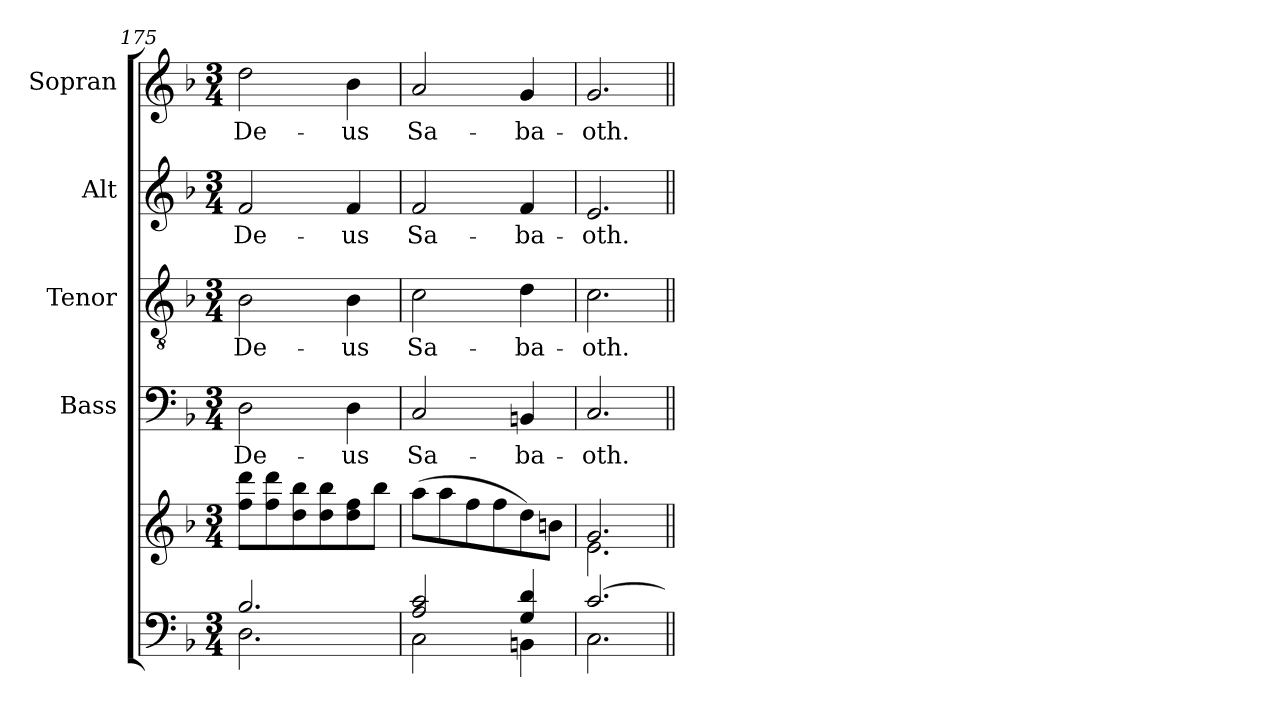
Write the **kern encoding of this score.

**kern	**kern	**kern	**text	**kern	**text	**kern	**text	**kern	**text
*part5	*part5	*part4	*part4	*part3	*part3	*part2	*part2	*part1	*part1
*staff6	*staff5	*staff4	*staff4	*staff3	*staff3	*staff2	*staff2	*staff1	*staff1
*	*	*I"Bass	*	*I"Tenor	*	*I"Alt	*	*I"Sopran	*
*	*	*I'B.	*	*I'T.	*	*I'A.	*	*I'S.	*
*clefF4	*clefG2	*clefF4	*	*clefGv2	*	*clefG2	*	*clefG2	*
*k[b-]	*k[b-]	*k[b-]	*	*k[b-]	*	*k[b-]	*	*k[b-]	*
*F:	*F:	*F:	*	*F:	*	*F:	*	*F:	*
*M3/4	*M3/4	*M3/4	*	*M3/4	*	*M3/4	*	*M3/4	*
=175	=175	=175	=175	=175	=175	=175	=175	=175	=175
*^	*	*	*	*	*	*	*	*	*
!	!	!	!	!LO:LY:b	!	!LO:LY:b	!	!LO:LY:b	!	!LO:LY:b
2.B-/	2.D\	8ff\ 8ddd\L	2D\	De-	2B-\	De-	2f/	De-	2dd\	De-
.	.	8ff\ 8ddd\	.	.	.	.	.	.	.	.
.	.	8dd\ 8bb-\	.	.	.	.	.	.	.	.
.	.	8dd\ 8bb-\	.	.	.	.	.	.	.	.
!	!	!	!	!LO:LY:b	!	!LO:LY:b	!	!LO:LY:b	!	!LO:LY:b
.	.	8dd\ 8ff\	4D\	-us	4B-\	-us	4f/	-us	4b-\	-us
.	.	8bb-\J	.	.	.	.	.	.	.	.
!!LO:LB:g=z
=176	=176	=176	=176	=176	=176	=176	=176	=176	=176	=176
!	!	!	!	!LO:LY:b	!	!LO:LY:b	!	!LO:LY:b	!	!LO:LY:b
2A/ 2c/	2C\	(>8aa\L	2C/	Sa-	2c\	Sa-	2f/	Sa-	2a/	Sa-
.	.	8aa\	.	.	.	.	.	.	.	.
.	.	8ff\	.	.	.	.	.	.	.	.
.	.	8ff\	.	.	.	.	.	.	.	.
!	!	!	!	!LO:LY:b	!	!LO:LY:b	!	!LO:LY:b	!	!LO:LY:b
4G/ 4d/	4BBn\	8dd\)	4BBn/	-ba-	4d\	-ba-	4f/	-ba-	4g/	-ba-
.	.	8bn\J	.	.	.	.	.	.	.	.
=177	=177	=177	=177	=177	=177	=177	=177	=177	=177	=177
*	*	*^	*	*	*	*	*	*	*	*
!	!	!	!	!	!LO:LY:b	!	!LO:LY:b	!	!LO:LY:b	!	!LO:LY:b
[>2.c/	2.C\	2.g/	2.e\	2.C/	-oth.	2.c\	-oth.	2.e/	-oth.	2.g/	-oth.
*v	*v	*	*	*	*	*	*	*	*	*	*
*	*v	*v	*	*	*	*	*	*	*	*
=||	=||	=||	=||	=||	=||	=||	=||	=||	=||
*-	*-	*-	*-	*-	*-	*-	*-	*-	*-
